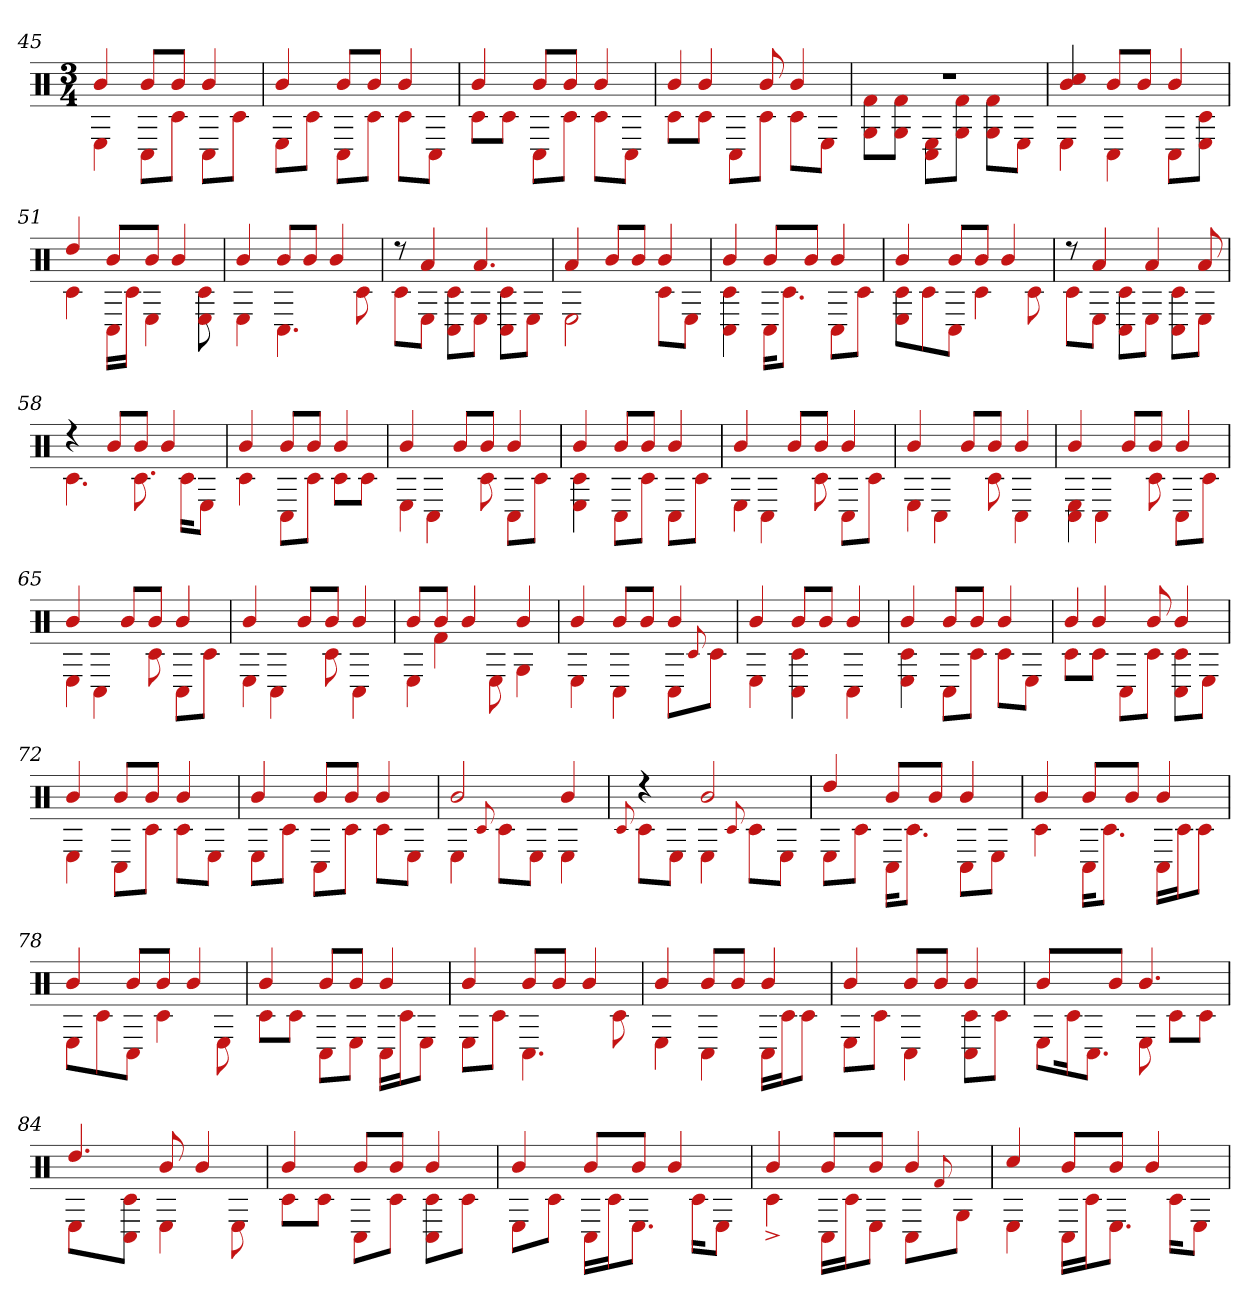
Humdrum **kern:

**kern
*part1
*staff1
*clefX
*k[]
*M3/4
=45
*^
4b	4E
8bL	8C#L
8bJ	8c#J
4b	8C#L
.	8c#J
=46	=46
4b	8EL
.	8c#J
8bL	8C#L
8bJ	8c#J
4b	8c#L
.	8C#J
=47	=47
4b	8c#L
.	8c#J
8bL	8C#L
8bJ	8c#J
4b	8c#L
.	8C#J
=48	=48
8bJ	8c#L
4b	8c#J
.	8C#L
8b	8c#J
4b	8c#L
.	8EJ
=49	=49
2.r	8G 8f#L
.	8f# 8GJ
.	8E 8C#L
.	8G 8f#J
.	8G 8f#L
.	8EJ
=50	=50
4b 4cc#	4E
8bL	4C#
8bJ	.
4b	8C#L
.	8c# 8EJ
=51	=51
4dd	4c#
8bL	16C#LL
.	16c#JJ
8bJ	4E
4b	.
.	8c# 8E
=52	=52
4b	4E
8bL	4.C#
8bJ	.
4b	.
.	8c#
=53	=53
8r	8c#L
4a	8EJ
.	8C# 8c#L
4.a	8EJ
.	8C# 8c#L
.	8EJ
=54	=54
4a	2E
8bL	.
8bJ	.
4b	8c#L
.	8EJ
=55	=55
4b	4c# 4C#
8bL	16C#KL
.	8.c#J
8bJ	.
4b	8C#L
.	8c#J
=56	=56
4b	8E 8c#L
.	8c#J
8bL	8C#J
8bJ	4c#
4b	.
.	8c#
=57	=57
8r	8c#L
4a	8EJ
.	8C# 8c#L
4a	8EJ
.	8C# 8c#L
8a	8EJ
=58	=58
4r	4.c#
8bL	.
8bJ	8.c#
4b	.
.	16c#KL
.	8EJ
=59	=59
4b	4c#
8bL	8C#L
8bJ	8c#J
4b	8c#L
.	8c#J
=60	=60
4b	8EJ
.	4C#
8bL	.
8bJ	8c#
4b	8C#L
.	8c#J
=61	=61
4b	4c# 4E
8bL	8C#L
8bJ	8c#J
4b	8C#L
.	8c#J
=62	=62
4b	8EJ
.	4C#
8bL	.
8bJ	8c#
4b	8C#L
.	8c#J
=63	=63
4b	8EJ
.	4C#
8bL	.
8bJ	8c#
4b	4C#
=64	=64
4b	8C# 8EJ
.	4C#
8bL	.
8bJ	8c#
4b	8C#L
.	8c#J
=65	=65
4b	8EJ
.	4C#
8bL	.
8bJ	8c#
4b	8C#L
.	8c#J
=66	=66
4b	8EJ
.	4C#
8bL	.
8bJ	8c#
4b	4C#
=67	=67
8bL	8EJ
8bJ	4f#
4b	.
.	8E
4b	4G
=68	=68
4b	4E
8bL	4C#
8bJ	.
4b	8C#L
.	8qqc#
.	8c#J
=69	=69
4b	4E
8bL	4C# 4c#
8bJ	.
4b	4C#
=70	=70
4b	4c# 4E
8bL	8C#L
8bJ	8c#J
4b	8c#L
.	8EJ
=71	=71
8bJ	8c#L
4b	8c#J
.	8C#L
8b	8c#J
4b	8C# 8c#L
.	8EJ
=72	=72
4b	4E
8bL	8C#L
8bJ	8c#J
4b	8c#L
.	8EJ
=73	=73
4b	8EL
.	8c#J
8bL	8C#L
8bJ	8c#J
4b	8c#L
.	8EJ
=74	=74
2b	4E
.	8qqc#
.	8c#L
.	8EJ
4b	4E
=75	=75
.	8qqc#
4r	8c#L
.	8EJ
2b	4E
.	8qqc#
.	8c#L
.	8EJ
=76	=76
4dd	8EL
.	8c#J
8bL	16C#KL
.	8.c#J
8bJ	.
4b	8C#L
.	8EJ
=77	=77
4b	4c#
8bL	16C#KL
.	8.c#J
8bJ	.
4b	16C#LL
.	16c#J
.	8c#J
=78	=78
4b	8EL
.	8c#J
8bL	8C#J
8bJ	4c#
4b	.
.	8E
=79	=79
4b	8c#L
.	8c#J
8bL	8C#L
8bJ	8EJ
4b	16C#LL
.	16c#J
.	8EJ
=80	=80
4b	8EL
.	8c#J
8bL	4.C#
8bJ	.
4b	.
.	8c#
=81	=81
4b	4E
8bL	4C#
8bJ	.
4b	16C#LL
.	16c#J
.	8c#J
=82	=82
4b	8EL
.	8c#J
8bL	4C#
8bJ	.
4b	8C# 8c#L
.	8c#J
=83	=83
4b	8EL
.	16c#k
.	8.C#J
8bJ	.
4.b	8E
.	8c#L
.	8c#J
=84	=84
4.dd	4E
.	8C# 8c#J
8b	4E
4b	.
.	8E
=85	=85
4b	8c#L
.	8c#J
8bL	8C#L
8bJ	8c#J
4b	8C# 8c#L
.	8c#J
=86	=86
4b	8EL
.	8c#J
8bL	16C#LL
.	16c#J
8bJ	8.EJ
4b	.
.	16c#KL
.	8EJ
=87	=87
4b	4c#^
8bL	16C#LL
.	16c#J
8bJ	8EJ
4b	8C#L
.	8qqf#
.	8GJ
=88	=88
4cc#	4E
8bL	16C#LL
.	16c#J
8bJ	8.EJ
4b	.
.	16c#KL
.	8EJ
*v	*v
=
*-
